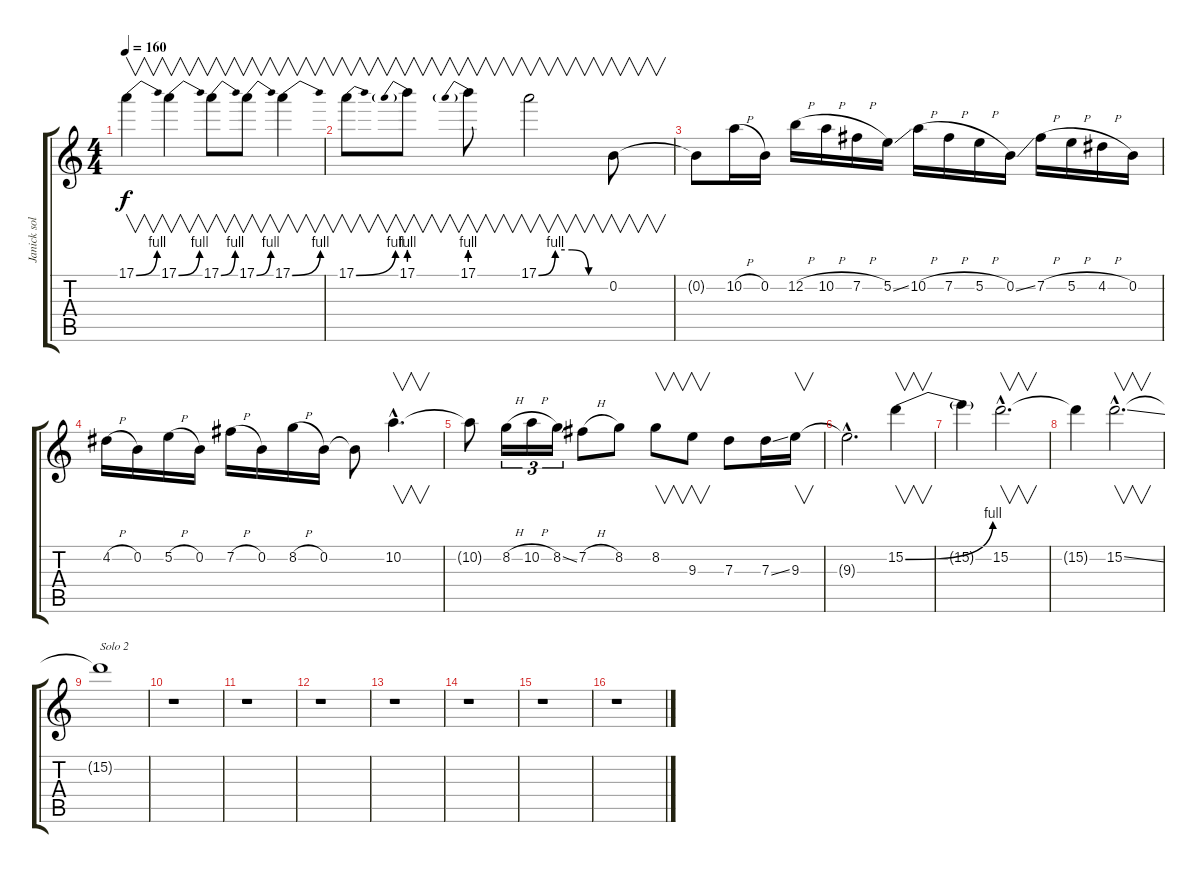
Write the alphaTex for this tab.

\track ("Janick solo" "Janick sol") {instrument guitarharmonics}
\staff {score tabs}
\tuning (E4 B3 G3 D3 A2 E2) {hide}
\ts (4 4)
\tempo 160
\clef g2
\ks c
17.1{be (bend 0 0 60 4)}.4{v dy f instrument distortionguitar} 17.1{be (bend 0 0 60 4)}.4{v} 17.1{be (bend 0 0 60 4)}.8{v} 17.1{be (bend 0 0 60 4)}.8{v} 17.1{be (bend 0 0 60 4)}.4{v instrument distortionguitar} |
17.1{be (bend 0 0 60 4)}.8{v instrument distortionguitar} 17.1{be (prebend 0 4 60 4)}.8{v} 17.1{be (prebend 0 4 60 4)}.8{v} 17.1{be (custom 0 0 15 4 30 4 45 0 60 0)}.2{v instrument distortionguitar} 0.2.8{v instrument distortionguitar} |
0.2{t}.8 10.2{h}.16{instrument guitarharmonics} 0.2.16 12.2{h}.16 10.2{h}.16 7.2{h}.16 5.2{ss}.16 10.2{h}.16{instrument guitarharmonics} 7.2{h}.16 5.2{h}.16 0.2{ss}.16 7.2{h}.16 5.2{h}.16 4.2{h}.16 0.2.16 |
4.2{h}.16{instrument guitarharmonics} 0.2.16 5.2{h}.16 0.2.16 7.2{h}.16 0.2.16 8.2{h}.16 0.2.16{instrument guitarharmonics} 0.2{t}.8 10.2{hac}.4{v d instrument distortionguitar} |
10.2{t}.8 8.2{h}.16{tu (3 2) instrument distortionguitar} 10.2{h}.16{tu (3 2)} 8.2{ss}.16{tu (3 2)} 7.2{h}.8 8.2.8 8.2.8{v} 9.3.8{v} 7.3.8{instrument distortionguitar} 7.3{ss}.16 9.3.16{v} |
9.3{hac t}.2{d instrument distortionguitar} 15.2{be (bend 0 0 60 4)}.4{v instrument guitarharmonics} |
15.2{t}.4 15.2{hac}.2{v d instrument guitarharmonics} |
15.2{t}.4 15.2{ss hac}.2{v d instrument guitarharmonics} |
15.2{t}.1{txt "Solo 2" instrument guitarharmonics} |
r.1 |
r.1 |
r.1 |
r.1 |
r.1 |
r.1 |
r.1
